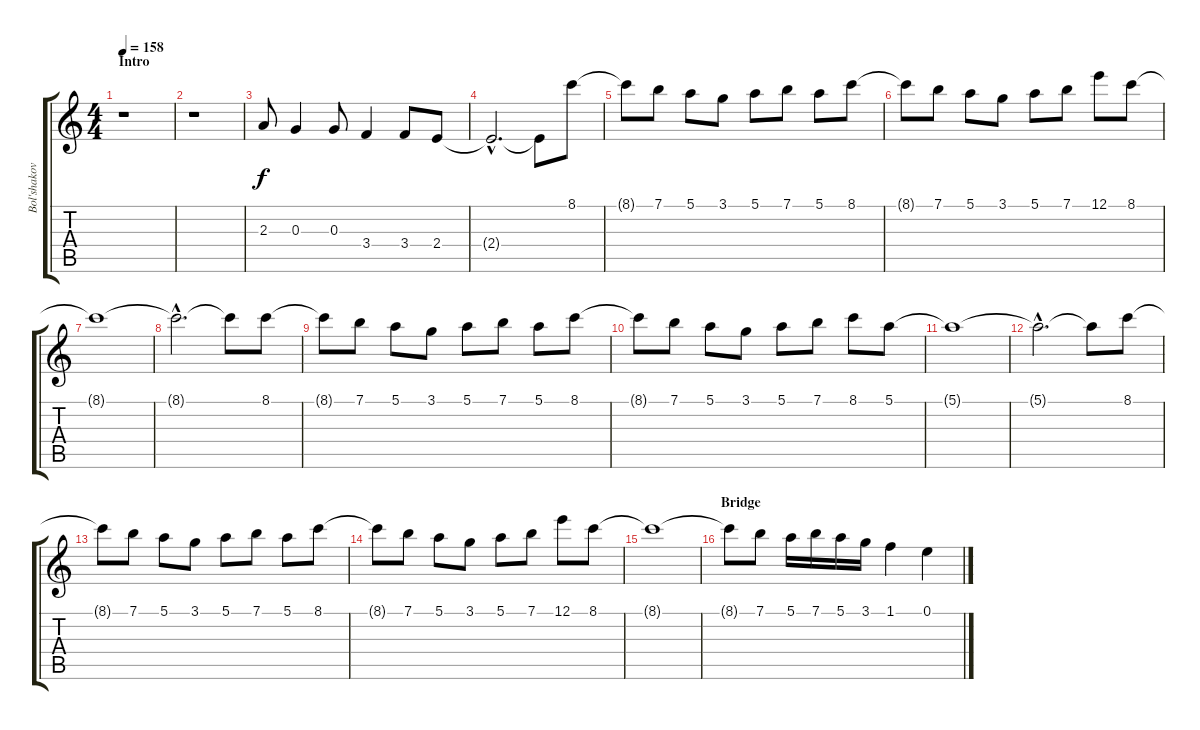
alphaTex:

\track ("Bol'shakov" "Bol'shakov") {instrument overdrivenguitar}
\staff {score tabs}
\tuning (E4 B3 G3 D3 A2 E2) {hide}
\ts (4 4)
\section ("" "Intro")
\tempo 158
\clef g2
\ks c
r.1{dy f volume 14 instrument overdrivenguitar} |
r.1 |
2.3.8 0.3.4 0.3.8 3.4.4 3.4.8 2.4.8 |
2.4{hac t}.2{d} 2.4{t}.8 8.1.8 |
8.1{t}.8 7.1.8 5.1.8 3.1.8 5.1.8 7.1.8 5.1.8 8.1.8 |
8.1{t}.8 7.1.8 5.1.8 3.1.8 5.1.8 7.1.8 12.1.8 8.1.8 |
8.1{t}.1 |
8.1{hac t}.2{d} 8.1{t}.8 8.1.8 |
8.1{t}.8 7.1.8 5.1.8 3.1.8 5.1.8 7.1.8 5.1.8 8.1.8 |
8.1{t}.8 7.1.8 5.1.8 3.1.8 5.1.8 7.1.8 8.1.8 5.1.8 |
5.1{t}.1 |
5.1{hac t}.2{d} 5.1{t}.8 8.1.8 |
8.1{t}.8 7.1.8 5.1.8 3.1.8 5.1.8 7.1.8 5.1.8 8.1.8 |
8.1{t}.8 7.1.8 5.1.8 3.1.8 5.1.8 7.1.8 12.1.8 8.1.8 |
8.1{t}.1 |
\section ("" "Bridge")
8.1{t}.8 7.1.8 5.1.16 7.1.16 5.1.16 3.1.16 1.1.4 0.1.4
